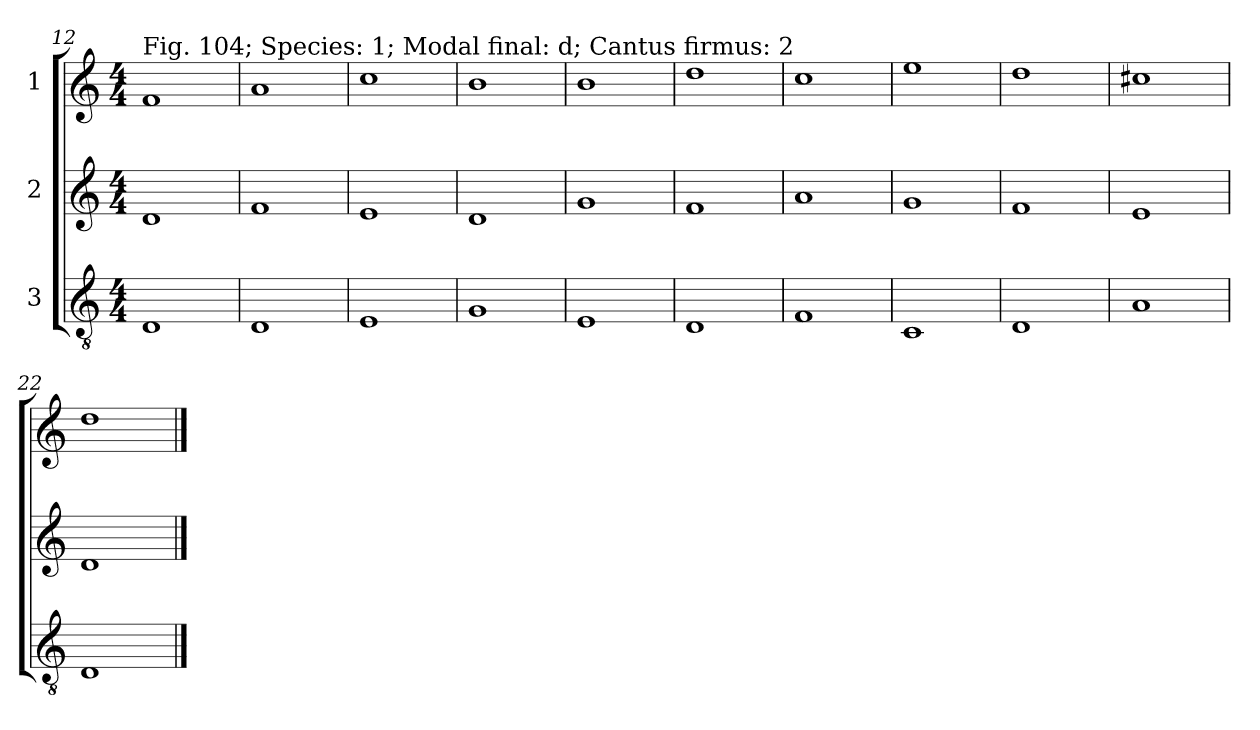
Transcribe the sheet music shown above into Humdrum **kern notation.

**kern	**kern	**kern
*part3	*part2	*part1
*staff3	*staff2	*staff1
*I"3	*I"2	*I"1
*clefGv2	*clefG2	*clefG2
*k[]	*k[]	*k[]
*M4/4	*M4/4	*M4/4
=12	=12	=12
!	!	!LO:TX:a:t=Fig. 104; Species&colon; 1; Modal final&colon; d; Cantus firmus&colon; 2
1D	1d	1f
=13	=13	=13
1D	1f	1a
=14	=14	=14
1E	1e	1cc
=15	=15	=15
1G	1d	1b
=16	=16	=16
1E	1g	1b
=17	=17	=17
1D	1f	1dd
=18	=18	=18
1F	1a	1cc
=19	=19	=19
1C	1g	1ee
=20	=20	=20
1D	1f	1dd
=21	=21	=21
1A	1e	1cc#X
=22	=22	=22
1D	1d	1dd
==	==	==
*-	*-	*-
